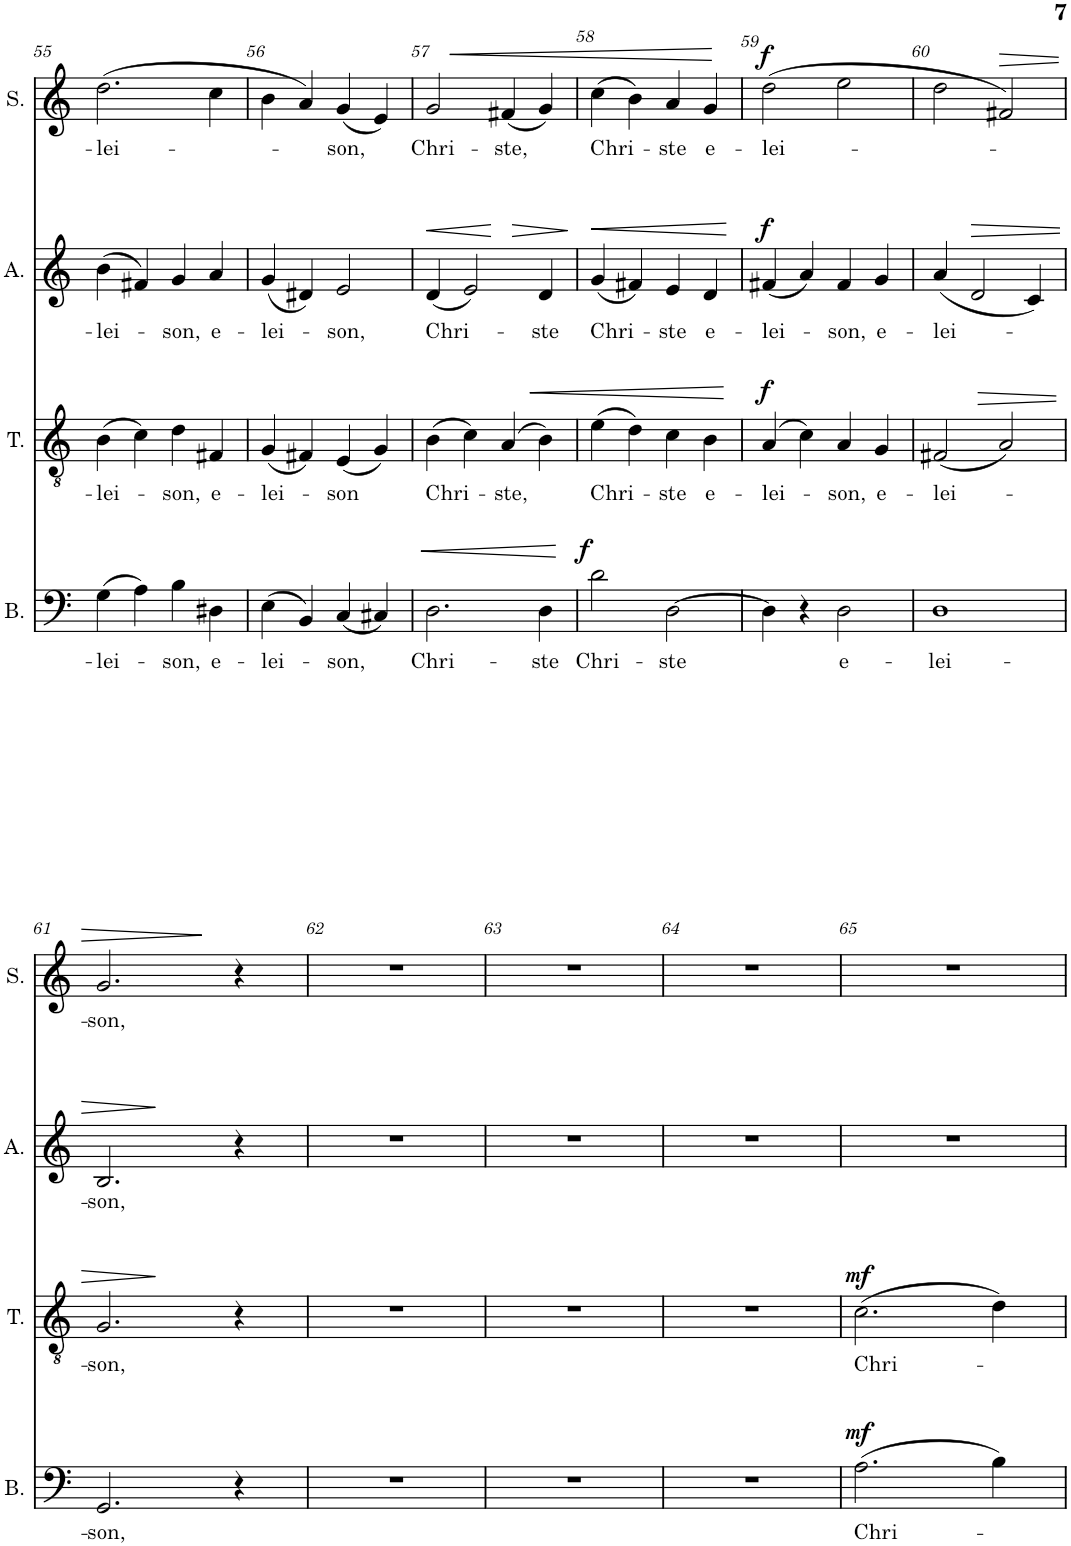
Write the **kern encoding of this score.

**kern	**text	**dynam	**kern	**text	**dynam	**kern	**text	**dynam	**kern	**text	**dynam
*part4	*part4	*part4	*part3	*part3	*part3	*part2	*part2	*part2	*part1	*part1	*part1
*staff4	*staff4	*staff4	*staff3	*staff3	*staff3	*staff2	*staff2	*staff2	*staff1	*staff1	*staff1
*I"Basse	*	*	*I"Ténor	*	*	*I"Alto	*	*	*I"Soprano	*	*
*I'B.	*	*	*I'T.	*	*	*I'A.	*	*	*I'S.	*	*
!!LO:PB:g=z
*clefF4	*	*	*clefGv2	*	*	*clefG2	*	*	*clefG2	*	*
*k[]	*	*	*k[]	*	*	*k[]	*	*	*k[]	*	*
*M4/4	*	*	*M4/4	*	*	*M4/4	*	*	*M4/4	*	*
*met(c)	*	*	*met(c)	*	*	*met(c)	*	*	*met(c)	*	*
=55	=55	=55	=55	=55	=55	=55	=55	=55	=55	=55	=55
!	!LO:LY:b	!	!	!LO:LY:b	!	!	!LO:LY:b	!	!	!LO:LY:b	!
(4G\	-lei-	.	(4B\	-lei-	.	(4b\	-lei-	.	(2.dd\	-lei-	.
4A\)	.	.	4c\)	.	.	4f#X/)	.	.	.	.	.
!	!LO:LY:b	!	!	!LO:LY:b	!	!	!LO:LY:b	!	!	!	!
4B\	-son,	.	4d\	-son,	.	4g/	-son,	.	.	.	.
!	!LO:LY:b	!	!	!LO:LY:b	!	!	!LO:LY:b	!	!	!	!
4D#X\	e-	.	4F#X/	e-	.	4a/	e-	.	4cc\	.	.
=56	=56	=56	=56	=56	=56	=56	=56	=56	=56	=56	=56
!	!LO:LY:b	!	!	!LO:LY:b	!	!	!LO:LY:b	!	!	!	!
(4E\	-lei-	.	(4G/	-lei-	.	(4g/	-lei-	.	4b\	.	.
4BB/)	.	.	4F#X/)	.	.	4d#X/)	.	.	4a/)	.	.
!	!LO:LY:b	!	!	!LO:LY:b	!	!	!LO:LY:b	!	!	!LO:LY:b	!
(4C/	-son,	.	(4E/	-son	.	2e/	-son,	.	(4g/	-son,	.
4C#X/)	.	.	4G/)	.	.	.	.	.	4e/)	.	.
=57	=57	=57	=57	=57	=57	=57	=57	=57	=57	=57	=57
!	!LO:LY:b	!LO:HP:b	!	!LO:LY:b	!	!	!LO:LY:b	!LO:HP:b	!	!LO:LY:b	!
2.D\	Chri-	<	(4B\	Chri-	.	(4d/	Chri-	<	2g/	Chri-	.
.	.	.	4c\)	.	.	2e/)	.	.	.	.	.
!	!	!	!	!LO:LY:b	!	!	!	!	!	!LO:LY:b	!LO:HP:b
.	.	.	(4A/	-ste,	.	.	.	.	(4f#X/	-ste,	<
!	!LO:LY:b	!	!	!	!LO:HP:b	!	!LO:LY:b	!LO:HP:n=1:b	!	!	!
4D\	-ste	.	4B\)	.	<	4d/	-ste	[ >	4g/)	.	.
.	.	[	.	.	.	.	.	]	.	.	.
=58	=58	=58	=58	=58	=58	=58	=58	=58	=58	=58	=58
!	!LO:LY:b	!LO:DY:a	!	!LO:LY:b	!	!	!LO:LY:b	!LO:HP:b	!	!LO:LY:b	!
2d\	Chri-	f	(4e\	Chri-	.	(4g/	Chri-	<	(4cc\	Chri-	.
.	.	.	4d\)	.	.	4f#X/)	.	.	4b\)	.	.
!	!LO:LY:b	!	!	!LO:LY:b	!	!	!LO:LY:b	!	!	!LO:LY:b	!
[2D\	-ste	.	4c\	-ste	.	4e/	-ste	.	4a/	-ste	.
!	!	!	!	!LO:LY:b	!	!	!LO:LY:b	!	!	!LO:LY:b	!
.	.	.	4B\	e-	.	4d/	e-	.	4g/	e-	.
.	.	.	.	.	[	.	.	[	.	.	[
=59	=59	=59	=59	=59	=59	=59	=59	=59	=59	=59	=59
!	!	!	!	!LO:LY:b	!LO:DY:a	!	!LO:LY:b	!LO:DY:a	!	!LO:LY:b	!LO:DY:a
4D\]	.	.	(4A/	-lei-	f	(4f#X/	-lei-	f	(2dd\	-lei-	f
4r	.	.	4c\)	.	.	4a/)	.	.	.	.	.
!	!LO:LY:b	!	!	!LO:LY:b	!	!	!LO:LY:b	!	!	!	!
2D\	e-	.	4A/	-son,	.	4f#/	-son,	.	2ee\	.	.
!	!	!	!	!LO:LY:b	!	!	!LO:LY:b	!	!	!	!
.	.	.	4G/	e-	.	4g/	e-	.	.	.	.
=60	=60	=60	=60	=60	=60	=60	=60	=60	=60	=60	=60
!	!LO:LY:b	!	!	!LO:LY:b	!	!	!LO:LY:b	!	!	!	!
1D	-lei-	.	(2F#X/	-lei-	.	(4a/	-lei-	.	2dd\	.	.
!	!	!	!	!	!	!	!	!LO:HP:b	!	!	!
.	.	.	.	.	.	2d/	.	>	.	.	.
!	!	!	!	!	!LO:HP:b	!	!	!	!	!	!LO:HP:b
.	.	.	2A/)	.	>	.	.	.	2f#X/)	.	>
.	.	.	.	.	.	4c/)	.	.	.	.	.
!!LO:LB:g=z
=61	=61	=61	=61	=61	=61	=61	=61	=61	=61	=61	=61
!	!LO:LY:b	!	!	!LO:LY:b	!	!	!LO:LY:b	!	!	!LO:LY:b	!
2.GG/	-son,	.	2.G/	-son,	.	2.B/	-son,	.	2.g/	-son,	.
4r	.	.	4r	.	]	4r	.	]	4r	.	]
=62	=62	=62	=62	=62	=62	=62	=62	=62	=62	=62	=62
1r	.	.	1r	.	.	1r	.	.	1r	.	.
=63	=63	=63	=63	=63	=63	=63	=63	=63	=63	=63	=63
1r	.	.	1r	.	.	1r	.	.	1r	.	.
=64	=64	=64	=64	=64	=64	=64	=64	=64	=64	=64	=64
1r	.	.	1r	.	.	1r	.	.	1r	.	.
=65	=65	=65	=65	=65	=65	=65	=65	=65	=65	=65	=65
!	!LO:LY:b	!LO:DY:a	!	!LO:LY:b	!LO:DY:a	!	!	!	!	!	!
(2.A\	Chri-	mf	(2.c\	Chri-	mf	1r	.	.	1r	.	.
4B\)	.	.	4d\)	.	.	.	.	.	.	.	.
=	=	=	=	=	=	=	=	=	=	=	=
*-	*-	*-	*-	*-	*-	*-	*-	*-	*-	*-	*-
